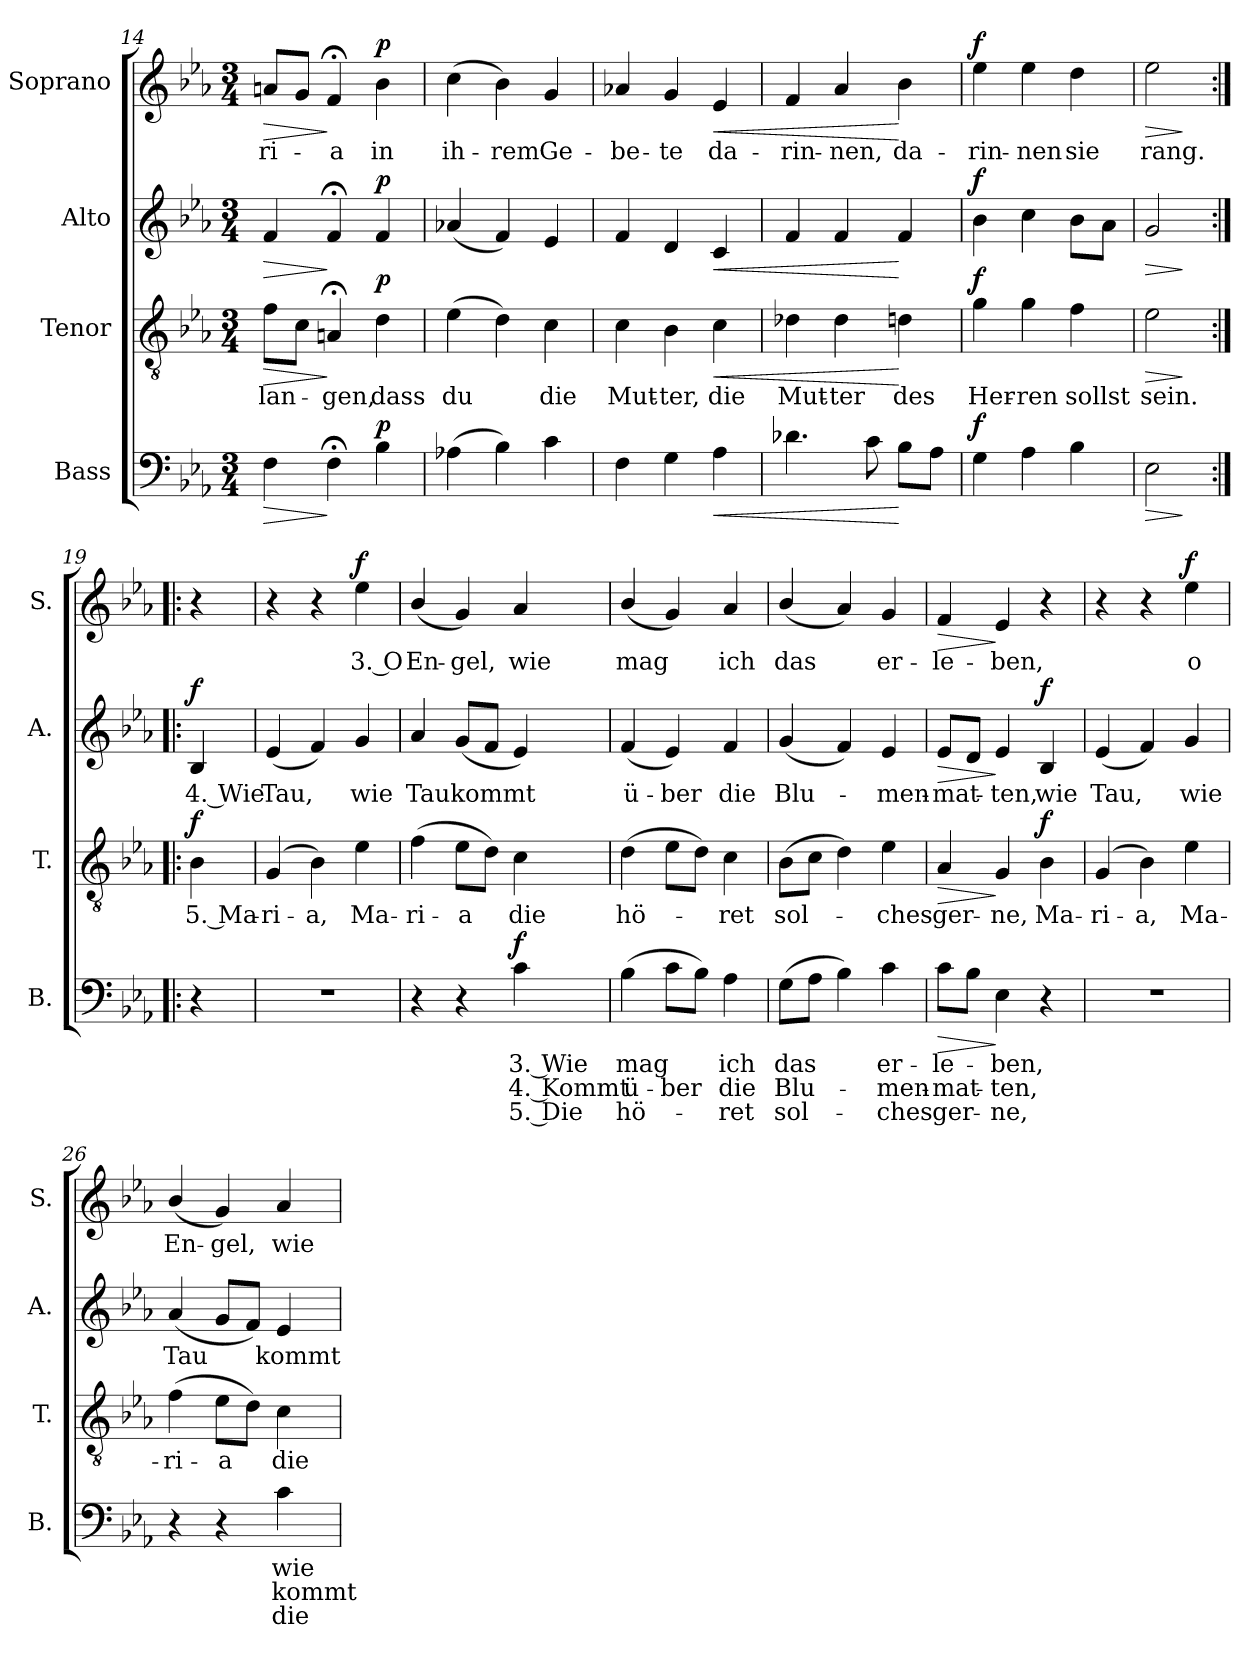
**kern	**text	**text	**text	**dynam	**kern	**text	**dynam	**kern	**text	**dynam	**kern	**text	**dynam
*part4	*part4	*part4	*part4	*part4	*part3	*part3	*part3	*part2	*part2	*part2	*part1	*part1	*part1
*staff4	*staff4	*staff4	*staff4	*staff4	*staff3	*staff3	*staff3	*staff2	*staff2	*staff2	*staff1	*staff1	*staff1
*I"Bass	*	*	*	*	*I"Tenor	*	*	*I"Alto	*	*	*I"Soprano	*	*
*I'B.	*	*	*	*	*I'T.	*	*	*I'A.	*	*	*I'S.	*	*
*clefF4	*	*	*	*	*clefGv2	*	*	*clefG2	*	*	*clefG2	*	*
*k[b-e-a-]	*	*	*	*	*k[b-e-a-]	*	*	*k[b-e-a-]	*	*	*k[b-e-a-]	*	*
*M3/4	*	*	*	*	*M3/4	*	*	*M3/4	*	*	*M3/4	*	*
=14	=14	=14	=14	=14	=14	=14	=14	=14	=14	=14	=14	=14	=14
!	!	!	!	!LO:HP:b	!	!LO:LY:b	!LO:HP:b	!	!	!LO:HP:b	!	!LO:LY:b	!LO:HP:b
4F\	.	.	.	>	8f\L	-lan-	>	4f/	.	>	8an/L	-ri-	>
.	.	.	.	.	8c\J	.	.	.	.	.	8g/J	.	.
!	!	!	!	!	!	!LO:LY:b	!	!	!	!	!	!LO:LY:b	!
4F;<\	.	.	.	]	4An;</	-gen,	]	4f;</	.	]	4f;</	-a	]
!	!	!	!	!LO:DY:a	!	!LO:LY:b	!LO:DY:a	!	!	!LO:DY:a	!	!LO:LY:b	!LO:DY:a
4B-\	.	.	.	p	4d\	dass	p	4f/	.	p	4b-\	in	p
=15	=15	=15	=15	=15	=15	=15	=15	=15	=15	=15	=15	=15	=15
!	!	!	!	!	!	!LO:LY:b	!	!	!	!	!	!LO:LY:b	!
(4A-X\	.	.	.	.	(4e-\	du	.	(4a-X/	.	.	(4cc\	ih-	.
!	!	!	!	!	!	!	!	!	!	!	!	!LO:LY:b	!
4B-\)	.	.	.	.	4d\)	.	.	4f/)	.	.	4b-\)	-rem	.
!	!	!	!	!	!	!LO:LY:b	!	!	!	!	!	!LO:LY:b	!
4c\	.	.	.	.	4c\	die	.	4e-/	.	.	4g/	Ge-	.
=16	=16	=16	=16	=16	=16	=16	=16	=16	=16	=16	=16	=16	=16
!	!	!	!	!	!	!LO:LY:b	!	!	!	!	!	!LO:LY:b	!
4F\	.	.	.	.	4c\	Mut-	.	4f/	.	.	4a-X/	-be-	.
!	!	!	!	!	!	!LO:LY:b	!	!	!	!	!	!LO:LY:b	!
4G\	.	.	.	.	4B-\	-ter,	.	4d/	.	.	4g/	-te	.
!	!	!	!	!LO:HP:b	!	!LO:LY:b	!LO:HP:b	!	!	!LO:HP:b	!	!LO:LY:b	!LO:HP:b
4A-\	.	.	.	<	4c\	die	<	4c/	.	<	4e-/	da-	<
=17	=17	=17	=17	=17	=17	=17	=17	=17	=17	=17	=17	=17	=17
!	!	!	!	!	!	!LO:LY:b	!	!	!	!	!	!LO:LY:b	!
4.d-X\	.	.	.	.	4d-X\	Mut-	.	4f/	.	.	4f/	-rin-	.
!	!	!	!	!	!	!LO:LY:b	!	!	!	!	!	!LO:LY:b	!
.	.	.	.	.	4d-\	-ter	.	4f/	.	.	4a-/	-nen,	.
8c\	.	.	.	.	.	.	.	.	.	.	.	.	.
!	!	!	!	!	!	!LO:LY:b	!	!	!	!	!	!LO:LY:b	!
8B-\L	.	.	.	[	4dn\	des	[	4f/	.	[	4b-\	da-	[
8A-\J	.	.	.	.	.	.	.	.	.	.	.	.	.
=18	=18	=18	=18	=18	=18	=18	=18	=18	=18	=18	=18	=18	=18
!	!	!	!	!LO:DY:a	!	!LO:LY:b	!LO:DY:a	!	!	!LO:DY:a	!	!LO:LY:b	!LO:DY:a
4G\	.	.	.	f	4g\	Her-	f	4b-\	.	f	4ee-\	-rin-	f
!	!	!	!	!	!	!LO:LY:b	!	!	!	!	!	!LO:LY:b	!
4A-\	.	.	.	.	4g\	-ren	.	4cc\	.	.	4ee-\	-nen	.
!	!	!	!	!	!	!LO:LY:b	!	!	!	!	!	!LO:LY:b	!
4B-\	.	.	.	.	4f\	sollst	.	8b-\L	.	.	4dd\	sie	.
.	.	.	.	.	.	.	.	8a-\J	.	.	.	.	.
=19	=19	=19	=19	=19	=19	=19	=19	=19	=19	=19	=19	=19	=19
!	!	!	!	!LO:HP:b	!	!LO:LY:b	!LO:HP:b	!	!	!LO:HP:b	!	!LO:LY:b	!LO:HP:b
2E-\	.	.	.	>	2e-\	sein.	>	2g/	.	>	2ee-\	rang.	>
.	.	.	.	]	.	.	]	.	.	]	.	.	]
!!LO:PB:g=z
=19X1:|!|:	=19X1:|!|:	=19X1:|!|:	=19X1:|!|:	=19X1:|!|:	=19X1:|!|:	=19X1:|!|:	=19X1:|!|:	=19X1:|!|:	=19X1:|!|:	=19X1:|!|:	=19X1:|!|:	=19X1:|!|:	=19X1:|!|:
!	!	!	!	!	!	!LO:LY:b	!LO:DY:a	!	!LO:LY:b	!LO:DY:a	!	!	!
4r	.	.	.	.	4B-\	5. Ma-	f	4B-/	4. Wie	f	4r	.	.
=20	=20	=20	=20	=20	=20	=20	=20	=20	=20	=20	=20	=20	=20
!	!	!	!	!	!	!LO:LY:b	!	!	!LO:LY:b	!	!	!	!
2.r	.	.	.	.	(4G/	-ri-	.	(4e-/	Tau,	.	4r	.	.
!	!	!	!	!	!	!LO:LY:b	!	!	!	!	!	!	!
.	.	.	.	.	4B-\)	-a,	.	4f/)	.	.	4r	.	.
!	!	!	!	!	!	!LO:LY:b	!	!	!LO:LY:b	!	!	!LO:LY:b	!LO:DY:a
.	.	.	.	.	4e-\	Ma-	.	4g/	wie	.	4ee-\	3. O	f
=21	=21	=21	=21	=21	=21	=21	=21	=21	=21	=21	=21	=21	=21
!	!	!	!	!	!	!LO:LY:b	!	!	!LO:LY:b	!	!	!LO:LY:b	!
4r	.	.	.	.	(4f\	-ri-	.	4a-/	Tau	.	(4b-/	En-	.
!	!	!	!	!	!	!LO:LY:b	!	!	!LO:LY:b	!	!	!LO:LY:b	!
4r	.	.	.	.	8e-\L	-a	.	(8g/L	kommt	.	4g/)	-gel,	.
.	.	.	.	.	8d\J)	.	.	8f/J	.	.	.	.	.
!	!LO:LY:b	!LO:LY:b	!LO:LY:b	!LO:DY:a	!	!LO:LY:b	!	!	!	!	!	!LO:LY:b	!
4c\	3. Wie	4. Kommt	5. Die	f	4c\	die	.	4e-/)	.	.	4a-/	wie	.
=22	=22	=22	=22	=22	=22	=22	=22	=22	=22	=22	=22	=22	=22
!	!LO:LY:b	!LO:LY:b	!LO:LY:b	!	!	!LO:LY:b	!	!	!LO:LY:b	!	!	!LO:LY:b	!
(4B-\	mag	ü-	hö-	.	(4d\	hö-	.	(<4f/	ü-	.	(<4b-/	mag	.
!	!	!LO:LY:b	!	!	!	!	!	!	!LO:LY:b	!	!	!	!
8c\L	.	-ber	.	.	8e-\L	.	.	4e-/)	-ber	.	4g/)	.	.
8B-\J)	.	.	.	.	8d\J)	.	.	.	.	.	.	.	.
!	!LO:LY:b	!LO:LY:b	!LO:LY:b	!	!	!LO:LY:b	!	!	!LO:LY:b	!	!	!LO:LY:b	!
4A-\	ich	die	-ret	.	4c\	-ret	.	4f/	die	.	4a-/	ich	.
=23	=23	=23	=23	=23	=23	=23	=23	=23	=23	=23	=23	=23	=23
!	!LO:LY:b	!LO:LY:b	!LO:LY:b	!	!	!LO:LY:b	!	!	!LO:LY:b	!	!	!LO:LY:b	!
(8G\L	das	Blu-	sol-	.	(8B-\L	sol-	.	(4g/	Blu-	.	(<4b-/	das	.
8A-\J	.	.	.	.	8c\J	.	.	.	.	.	.	.	.
4B-\)	.	.	.	.	4d\)	.	.	4f/)	.	.	4a-/)	.	.
!	!LO:LY:b	!LO:LY:b	!LO:LY:b	!	!	!LO:LY:b	!	!	!LO:LY:b	!	!	!LO:LY:b	!
4c\	er-	-men-	-ches	.	4e-\	-ches	.	4e-/	-men-	.	4g/	er-	.
=24	=24	=24	=24	=24	=24	=24	=24	=24	=24	=24	=24	=24	=24
!	!LO:LY:b	!LO:LY:b	!LO:LY:b	!LO:HP:b	!	!LO:LY:b	!LO:HP:b	!	!LO:LY:b	!LO:HP:b	!	!LO:LY:b	!LO:HP:b
8c\L	-le-	-mat-	ger-	>	4A-/	ger-	>	8e-/L	-mat-	>	4f/	-le-	>
8B-\J	.	.	.	.	.	.	.	8d/J	.	.	.	.	.
!	!LO:LY:b	!LO:LY:b	!LO:LY:b	!	!	!LO:LY:b	!	!	!LO:LY:b	!	!	!LO:LY:b	!
4E-\	-ben,	-ten,	-ne,	]	4G/	-ne,	]	4e-/	-ten,	]	4e-/	-ben,	]
!	!	!	!	!	!	!LO:LY:b	!LO:DY:a	!	!LO:LY:b	!LO:DY:a	!	!	!
4r	.	.	.	.	4B-\	Ma-	f	4B-/	wie	f	4r	.	.
=25	=25	=25	=25	=25	=25	=25	=25	=25	=25	=25	=25	=25	=25
!	!	!	!	!	!	!LO:LY:b	!	!	!LO:LY:b	!	!	!	!
2.r	.	.	.	.	(4G/	-ri-	.	(4e-/	Tau,	.	4r	.	.
!	!	!	!	!	!	!LO:LY:b	!	!	!	!	!	!	!
.	.	.	.	.	4B-\)	-a,	.	4f/)	.	.	4r	.	.
!	!	!	!	!	!	!LO:LY:b	!	!	!LO:LY:b	!	!	!LO:LY:b	!LO:DY:a
.	.	.	.	.	4e-\	Ma-	.	4g/	wie	.	4ee-\	o	f
!!LO:LB:g=z
=26	=26	=26	=26	=26	=26	=26	=26	=26	=26	=26	=26	=26	=26
!	!	!	!	!	!	!LO:LY:b	!	!	!LO:LY:b	!	!	!LO:LY:b	!
4r	.	.	.	.	(4f\	-ri-	.	(4a-/	Tau	.	(4b-/	En-	.
!	!	!	!	!	!	!LO:LY:b	!	!	!	!	!	!LO:LY:b	!
4r	.	.	.	.	8e-\L	-a	.	8g/L	.	.	4g/)	-gel,	.
.	.	.	.	.	8d\J)	.	.	8f/J)	.	.	.	.	.
!	!LO:LY:b	!LO:LY:b	!LO:LY:b	!	!	!LO:LY:b	!	!	!LO:LY:b	!	!	!LO:LY:b	!
4c\	wie	kommt	die	.	4c\	die	.	4e-/	kommt	.	4a-/	wie	.
=	=	=	=	=	=	=	=	=	=	=	=	=	=
*-	*-	*-	*-	*-	*-	*-	*-	*-	*-	*-	*-	*-	*-
